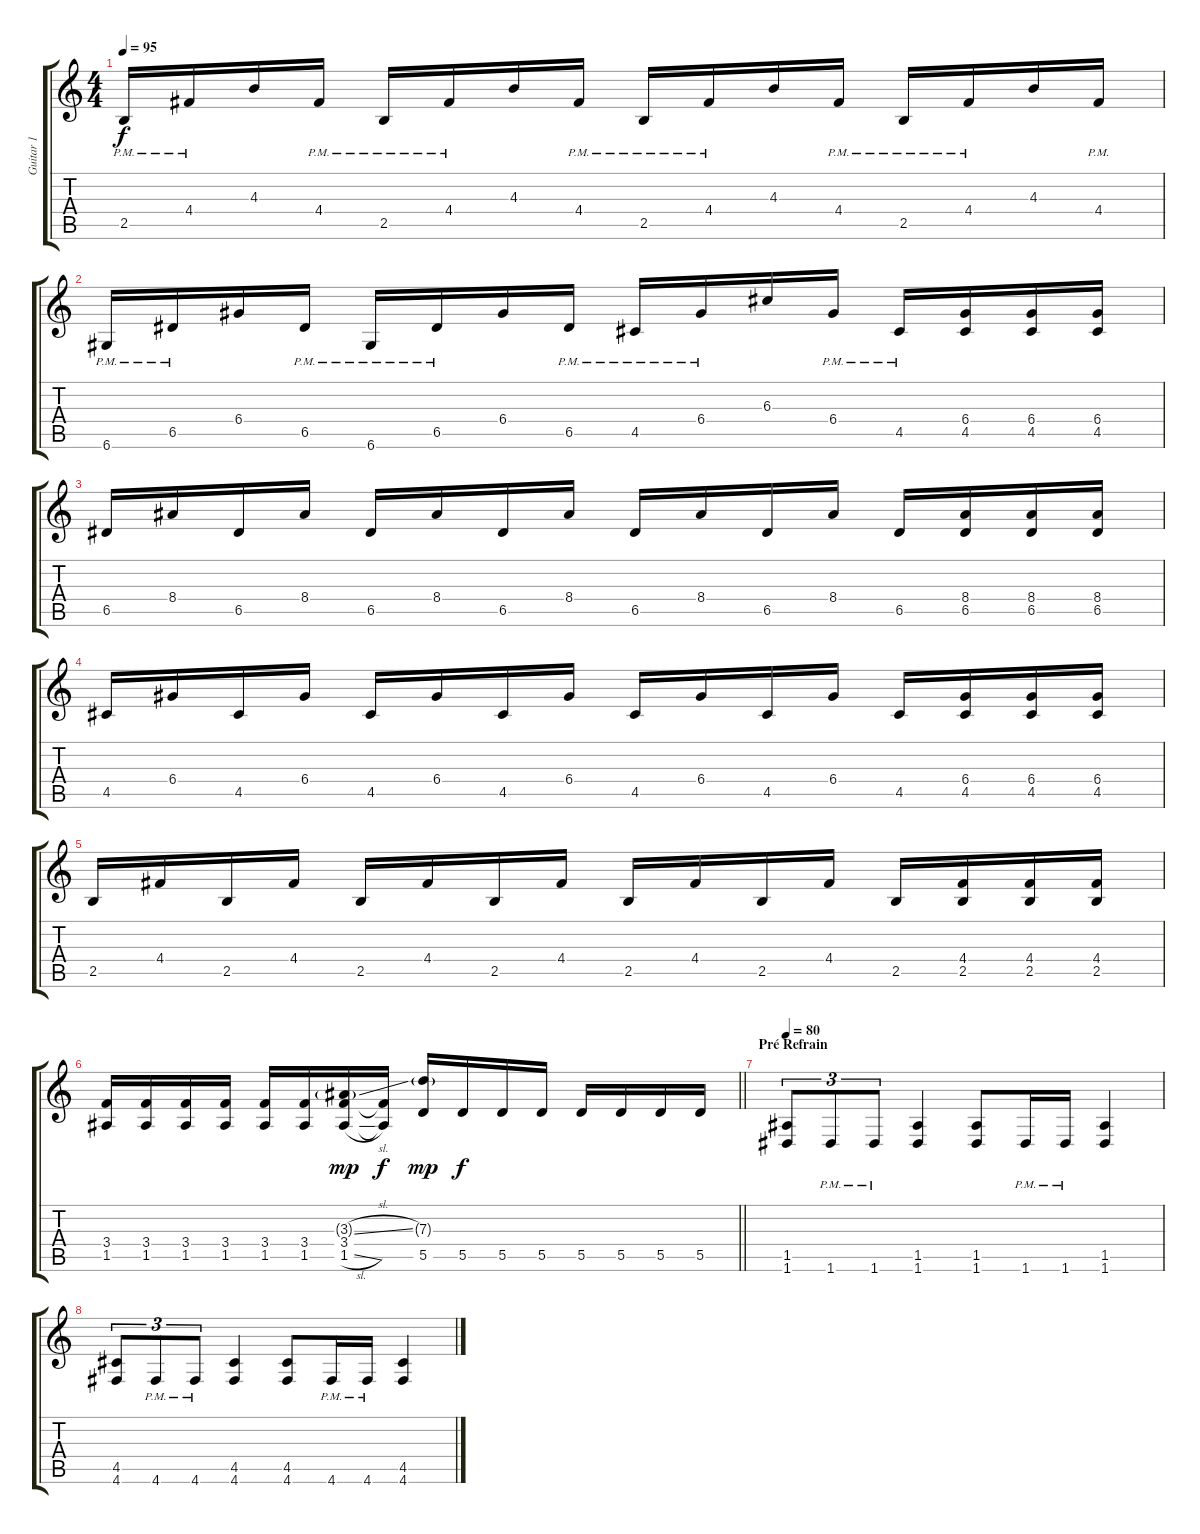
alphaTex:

\track ("Guitar 1" "Guitar 1") {instrument overdrivenguitar}
\staff {score tabs}
\tuning (E4 B3 G3 D3 A2 D2) {hide}
\ts (4 4)
\tempo 95
\clef g2
\ks c
2.5{pm}.16{dy f} 4.4{pm}.16 4.3.16 4.4{pm}.16 2.5{pm}.16 4.4{pm}.16 4.3.16 4.4{pm}.16 2.5{pm}.16 4.4{pm}.16 4.3.16 4.4{pm}.16 2.5{pm}.16 4.4{pm}.16 4.3.16 4.4{pm}.16 |
6.6{pm}.16 6.5{pm}.16 6.4.16 6.5{pm}.16 6.6{pm}.16 6.5{pm}.16 6.4.16 6.5{pm}.16 4.5{pm}.16 6.4{pm}.16 6.3.16 6.4{pm}.16 4.5{pm}.16 (6.4 4.5).16 (6.4 4.5).16 (6.4 4.5).16 |
6.5.16 8.4.16 6.5.16 8.4.16 6.5.16 8.4.16 6.5.16 8.4.16 6.5.16 8.4.16 6.5.16 8.4.16 6.5.16 (8.4 6.5).16 (8.4 6.5).16 (8.4 6.5).16 |
4.5.16 6.4.16 4.5.16 6.4.16 4.5.16 6.4.16 4.5.16 6.4.16 4.5.16 6.4.16 4.5.16 6.4.16 4.5.16 (6.4 4.5).16 (6.4 4.5).16 (6.4 4.5).16 |
2.5.16 4.4.16 2.5.16 4.4.16 2.5.16 4.4.16 2.5.16 4.4.16 2.5.16 4.4.16 2.5.16 4.4.16 2.5.16 (4.4 2.5).16 (4.4 2.5).16 (4.4 2.5).16 |
\barLineRight lightlight
(3.4 1.5).16 (3.4 1.5).16 (3.4 1.5).16 (3.4 1.5).16 (3.4 1.5).16 (3.4 1.5).16 (3.3{sl g} 3.4 1.5{sl}).16{dy mp} (3.4{t} 1.5{t}).16{dy f} (7.3{g} 5.5).16{dy mp} 5.5.16{dy f} 5.5.16 5.5.16 5.5.16 5.5.16 5.5.16 5.5.16 |
\section ("" "Pré Refrain")
\tempo 80
(1.5 1.6).8{tu (3 2)} 1.6{pm}.8{tu (3 2)} 1.6{pm}.8{tu (3 2)} (1.5 1.6).4 (1.5 1.6).8 1.6{pm}.16 1.6{pm}.16 (1.5 1.6).4 |
(4.5 4.6).8{tu (3 2)} 4.6{pm}.8{tu (3 2)} 4.6{pm}.8{tu (3 2)} (4.5 4.6).4 (4.5 4.6).8 4.6{pm}.16 4.6{pm}.16 (4.5 4.6).4
